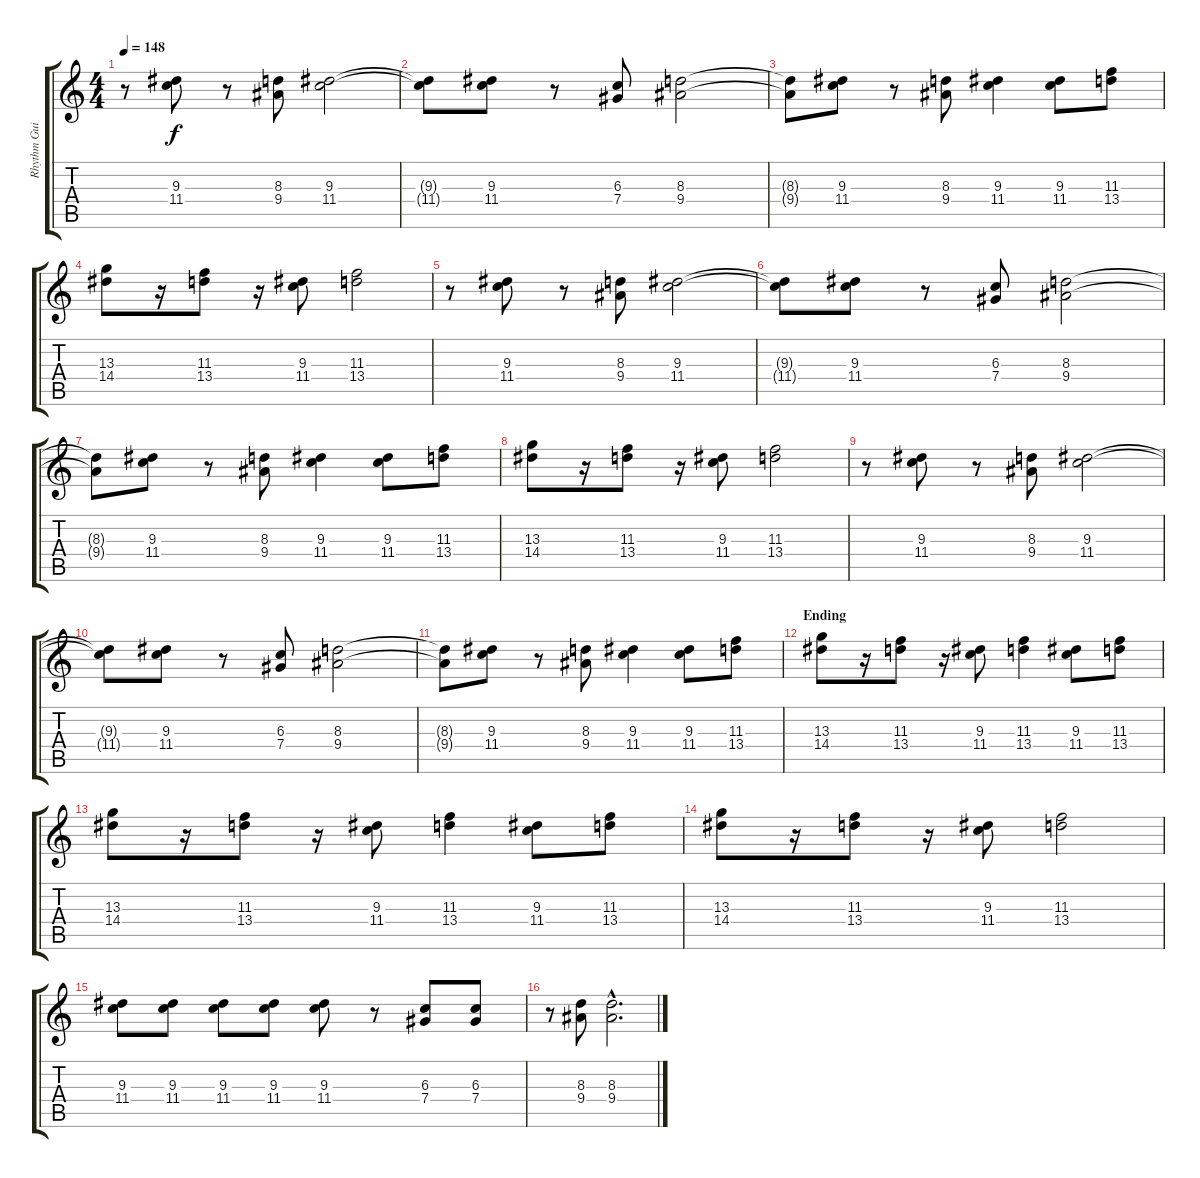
\track ("Rhythm Guitar" "Rhythm Gui") {instrument distortionguitar}
\staff {score tabs}
\tuning (Eb4 Bb3 Gb3 Db3 Ab2 Eb2) {hide}
\ts (4 4)
\tempo 148
\clef g2
\ks c
r.8{dy f} (9.3 11.4).8 r.8 (8.3 9.4).8 (9.3 11.4).2 |
(9.3{t} 11.4{t}).8 (9.3 11.4).8 r.8 (6.3 7.4).8 (8.3 9.4).2 |
(8.3{t} 9.4{t}).8 (9.3 11.4).8 r.8 (8.3 9.4).8 (9.3 11.4).4 (9.3 11.4).8 (11.3 13.4).8 |
(13.3 14.4).8 r.16 (11.3 13.4).8 r.16 (9.3 11.4).8 (11.3 13.4).2 |
r.8 (9.3 11.4).8 r.8 (8.3 9.4).8 (9.3 11.4).2 |
(9.3{t} 11.4{t}).8 (9.3 11.4).8 r.8 (6.3 7.4).8 (8.3 9.4).2 |
(8.3{t} 9.4{t}).8 (9.3 11.4).8 r.8 (8.3 9.4).8 (9.3 11.4).4 (9.3 11.4).8 (11.3 13.4).8 |
(13.3 14.4).8 r.16 (11.3 13.4).8 r.16 (9.3 11.4).8 (11.3 13.4).2 |
r.8 (9.3 11.4).8 r.8 (8.3 9.4).8 (9.3 11.4).2 |
(9.3{t} 11.4{t}).8 (9.3 11.4).8 r.8 (6.3 7.4).8 (8.3 9.4).2 |
(8.3{t} 9.4{t}).8 (9.3 11.4).8 r.8 (8.3 9.4).8 (9.3 11.4).4 (9.3 11.4).8 (11.3 13.4).8 |
\section ("" "Ending")
(13.3 14.4).8 r.16 (11.3 13.4).8 r.16 (9.3 11.4).8 (11.3 13.4).4 (9.3 11.4).8 (11.3 13.4).8 |
(13.3 14.4).8 r.16 (11.3 13.4).8 r.16 (9.3 11.4).8 (11.3 13.4).4 (9.3 11.4).8 (11.3 13.4).8 |
(13.3 14.4).8 r.16 (11.3 13.4).8 r.16 (9.3 11.4).8 (11.3 13.4).2 |
(9.3 11.4).8 (9.3 11.4).8 (9.3 11.4).8 (9.3 11.4).8 (9.3 11.4).8 r.8 (6.3 7.4).8 (6.3 7.4).8 |
r.8 (8.3 9.4).8 (8.3{hac} 9.4{hac}).2{d}
